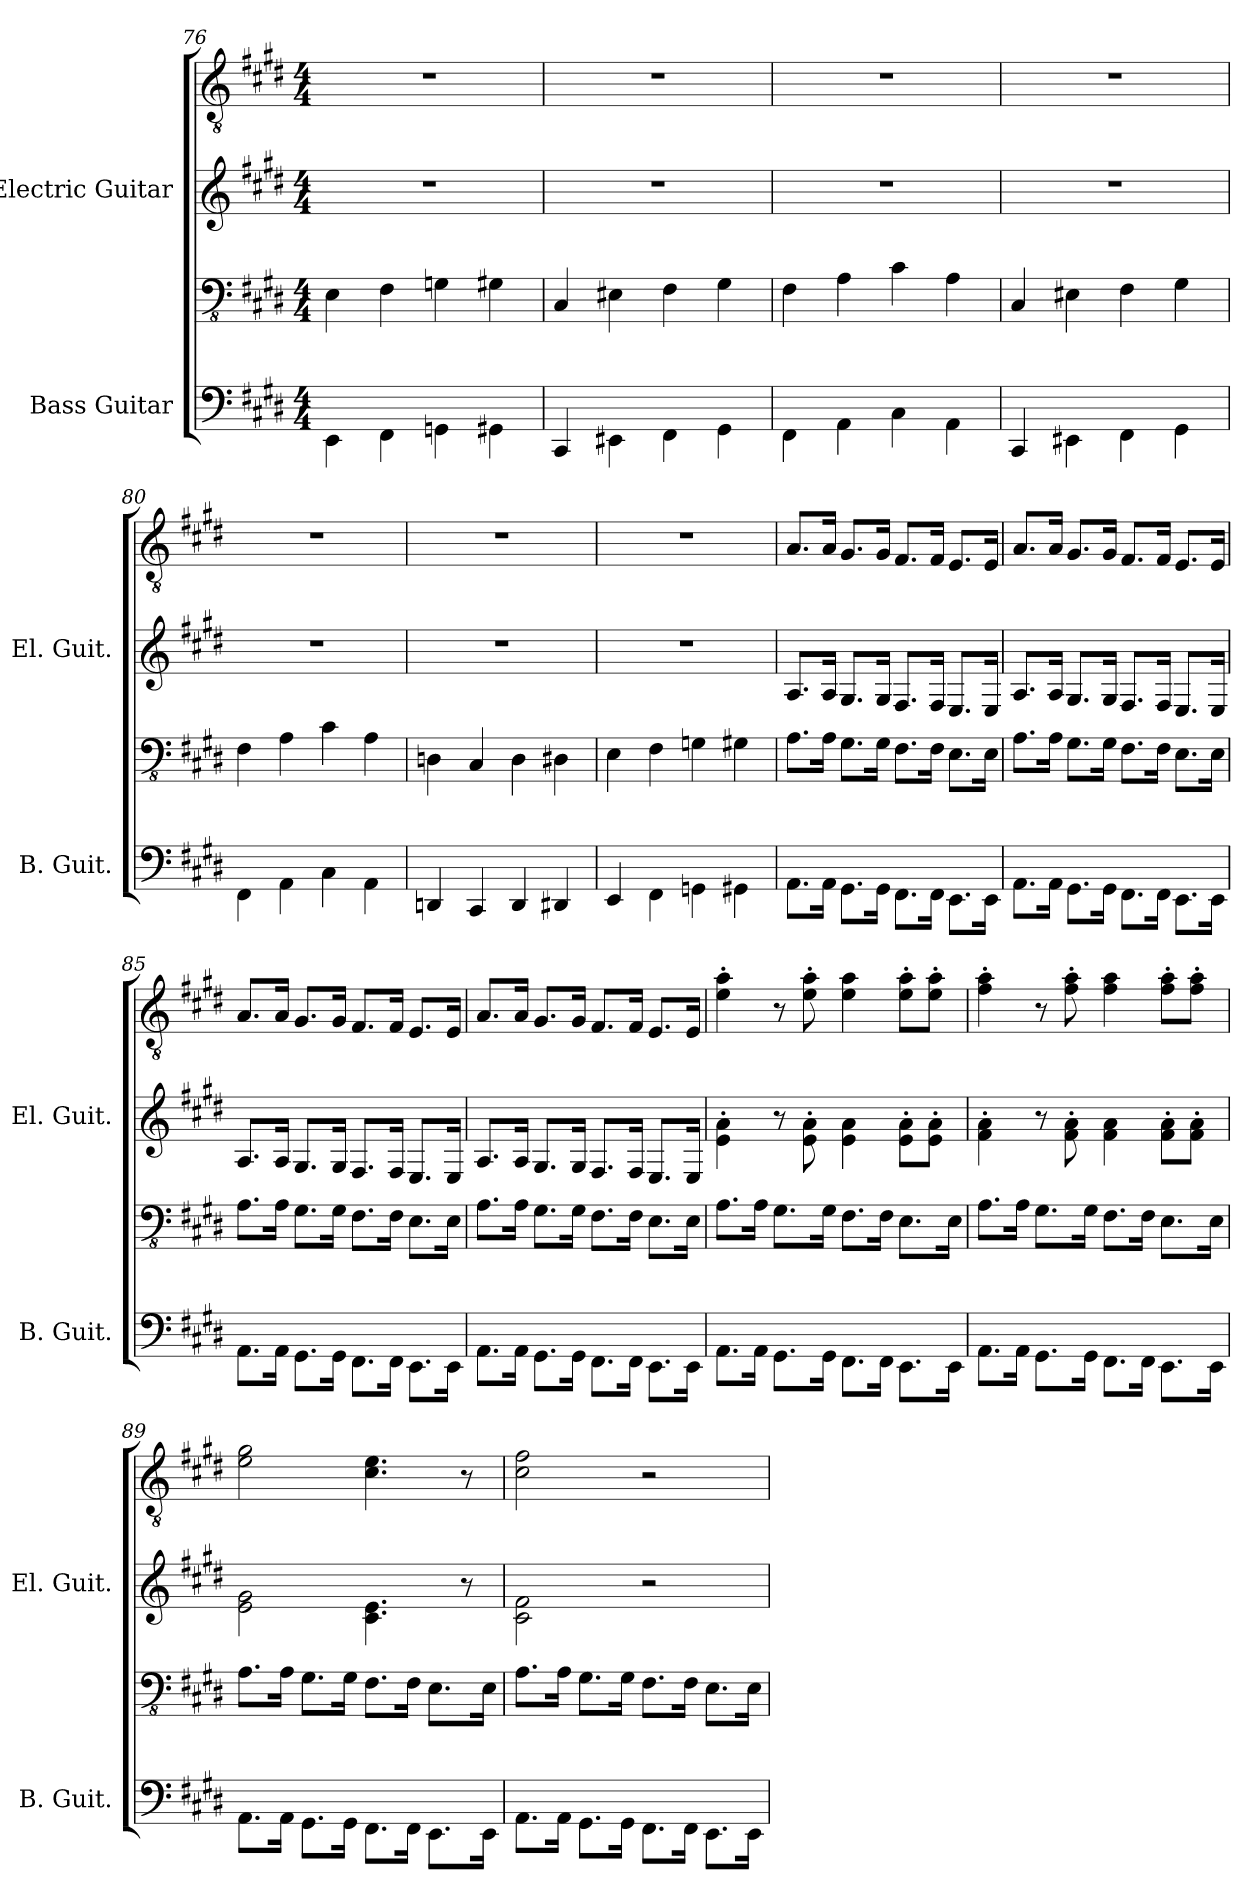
**kern	**kern	**kern	**kern
*part2	*part2	*part1	*part1
*staff4	*staff3	*staff2	*staff1
*I"Bass Guitar	*	*I"Electric Guitar	*
*I'B. Guit.	*	*I'El. Guit.	*
*	*clefFv4	*	*clefGv2
*k[f#c#g#d#]	*k[f#c#g#d#]	*k[f#c#g#d#]	*k[f#c#g#d#]
*M4/4	*M4/4	*M4/4	*M4/4
=76	=76	=76	=76
4EE\	4EE\	1r	1r
4FF#\	4FF#\	.	.
4GGn\	4GGn\	.	.
4GG#X\	4GG#X\	.	.
=77	=77	=77	=77
4CC#/	4CC#/	1r	1r
4EE#X\	4EE#X\	.	.
4FF#\	4FF#\	.	.
4GG#\	4GG#\	.	.
=78	=78	=78	=78
4FF#\	4FF#\	1r	1r
4AA\	4AA\	.	.
4C#\	4C#\	.	.
4AA\	4AA\	.	.
!!LO:LB:g=z
=79	=79	=79	=79
4CC#/	4CC#/	1r	1r
4EE#X\	4EE#X\	.	.
4FF#\	4FF#\	.	.
4GG#\	4GG#\	.	.
=80	=80	=80	=80
4FF#\	4FF#\	1r	1r
4AA\	4AA\	.	.
4C#\	4C#\	.	.
4AA\	4AA\	.	.
=81	=81	=81	=81
4DDn/	4DDn\	1r	1r
4CC#/	4CC#/	.	.
4DD/	4DD\	.	.
4DD#X/	4DD#X\	.	.
=82	=82	=82	=82
4EE/	4EE\	1r	1r
4FF#\	4FF#\	.	.
4GGn\	4GGn\	.	.
4GG#X\	4GG#X\	.	.
!!LO:PB:g=z
=83	=83	=83	=83
8.AA\L	8.AA\L	8.A/L	8.A/L
16AA\Jk	16AA\Jk	16A/Jk	16A/Jk
8.GG#\L	8.GG#\L	8.G#/L	8.G#/L
16GG#\Jk	16GG#\Jk	16G#/Jk	16G#/Jk
8.FF#\L	8.FF#\L	8.F#/L	8.F#/L
16FF#\Jk	16FF#\Jk	16F#/Jk	16F#/Jk
8.EE\L	8.EE\L	8.E/L	8.E/L
16EE\Jk	16EE\Jk	16E/Jk	16E/Jk
=84	=84	=84	=84
8.AA\L	8.AA\L	8.A/L	8.A/L
16AA\Jk	16AA\Jk	16A/Jk	16A/Jk
8.GG#\L	8.GG#\L	8.G#/L	8.G#/L
16GG#\Jk	16GG#\Jk	16G#/Jk	16G#/Jk
8.FF#\L	8.FF#\L	8.F#/L	8.F#/L
16FF#\Jk	16FF#\Jk	16F#/Jk	16F#/Jk
8.EE\L	8.EE\L	8.E/L	8.E/L
16EE\Jk	16EE\Jk	16E/Jk	16E/Jk
=85	=85	=85	=85
8.AA\L	8.AA\L	8.A/L	8.A/L
16AA\Jk	16AA\Jk	16A/Jk	16A/Jk
8.GG#\L	8.GG#\L	8.G#/L	8.G#/L
16GG#\Jk	16GG#\Jk	16G#/Jk	16G#/Jk
8.FF#\L	8.FF#\L	8.F#/L	8.F#/L
16FF#\Jk	16FF#\Jk	16F#/Jk	16F#/Jk
8.EE\L	8.EE\L	8.E/L	8.E/L
16EE\Jk	16EE\Jk	16E/Jk	16E/Jk
=86	=86	=86	=86
8.AA\L	8.AA\L	8.A/L	8.A/L
16AA\Jk	16AA\Jk	16A/Jk	16A/Jk
8.GG#\L	8.GG#\L	8.G#/L	8.G#/L
16GG#\Jk	16GG#\Jk	16G#/Jk	16G#/Jk
8.FF#\L	8.FF#\L	8.F#/L	8.F#/L
16FF#\Jk	16FF#\Jk	16F#/Jk	16F#/Jk
8.EE\L	8.EE\L	8.E/L	8.E/L
16EE\Jk	16EE\Jk	16E/Jk	16E/Jk
!!LO:LB:g=z
=87	=87	=87	=87
8.AA\L	8.AA\L	4e\' 4a\'	4e\' 4a\'
16AA\Jk	16AA\Jk	.	.
8.GG#\L	8.GG#\L	8r	8r
.	.	8e\' 8a\'	8e\' 8a\'
16GG#\Jk	16GG#\Jk	.	.
8.FF#\L	8.FF#\L	4e\ 4a\	4e\ 4a\
16FF#\Jk	16FF#\Jk	.	.
8.EE\L	8.EE\L	8e\' 8a\'L	8e\' 8a\'L
.	.	8e\' 8a\'J	8e\' 8a\'J
16EE\Jk	16EE\Jk	.	.
=88	=88	=88	=88
8.AA\L	8.AA\L	4f#\' 4a\'	4f#\' 4a\'
16AA\Jk	16AA\Jk	.	.
8.GG#\L	8.GG#\L	8r	8r
.	.	8f#\' 8a\'	8f#\' 8a\'
16GG#\Jk	16GG#\Jk	.	.
8.FF#\L	8.FF#\L	4f#\ 4a\	4f#\ 4a\
16FF#\Jk	16FF#\Jk	.	.
8.EE\L	8.EE\L	8f#\' 8a\'L	8f#\' 8a\'L
.	.	8f#\' 8a\'J	8f#\' 8a\'J
16EE\Jk	16EE\Jk	.	.
=89	=89	=89	=89
8.AA\L	8.AA\L	2e\ 2g#\	2e\ 2g#\
16AA\Jk	16AA\Jk	.	.
8.GG#\L	8.GG#\L	.	.
16GG#\Jk	16GG#\Jk	.	.
8.FF#\L	8.FF#\L	4.c#\ 4.e\	4.c#\ 4.e\
16FF#\Jk	16FF#\Jk	.	.
8.EE\L	8.EE\L	.	.
.	.	8r	8r
16EE\Jk	16EE\Jk	.	.
=90	=90	=90	=90
8.AA\L	8.AA\L	2c#\ 2f#\	2c#\ 2f#\
16AA\Jk	16AA\Jk	.	.
8.GG#\L	8.GG#\L	.	.
16GG#\Jk	16GG#\Jk	.	.
8.FF#\L	8.FF#\L	2r	2r
16FF#\Jk	16FF#\Jk	.	.
8.EE\L	8.EE\L	.	.
16EE\Jk	16EE\Jk	.	.
=	=	=	=
*-	*-	*-	*-
